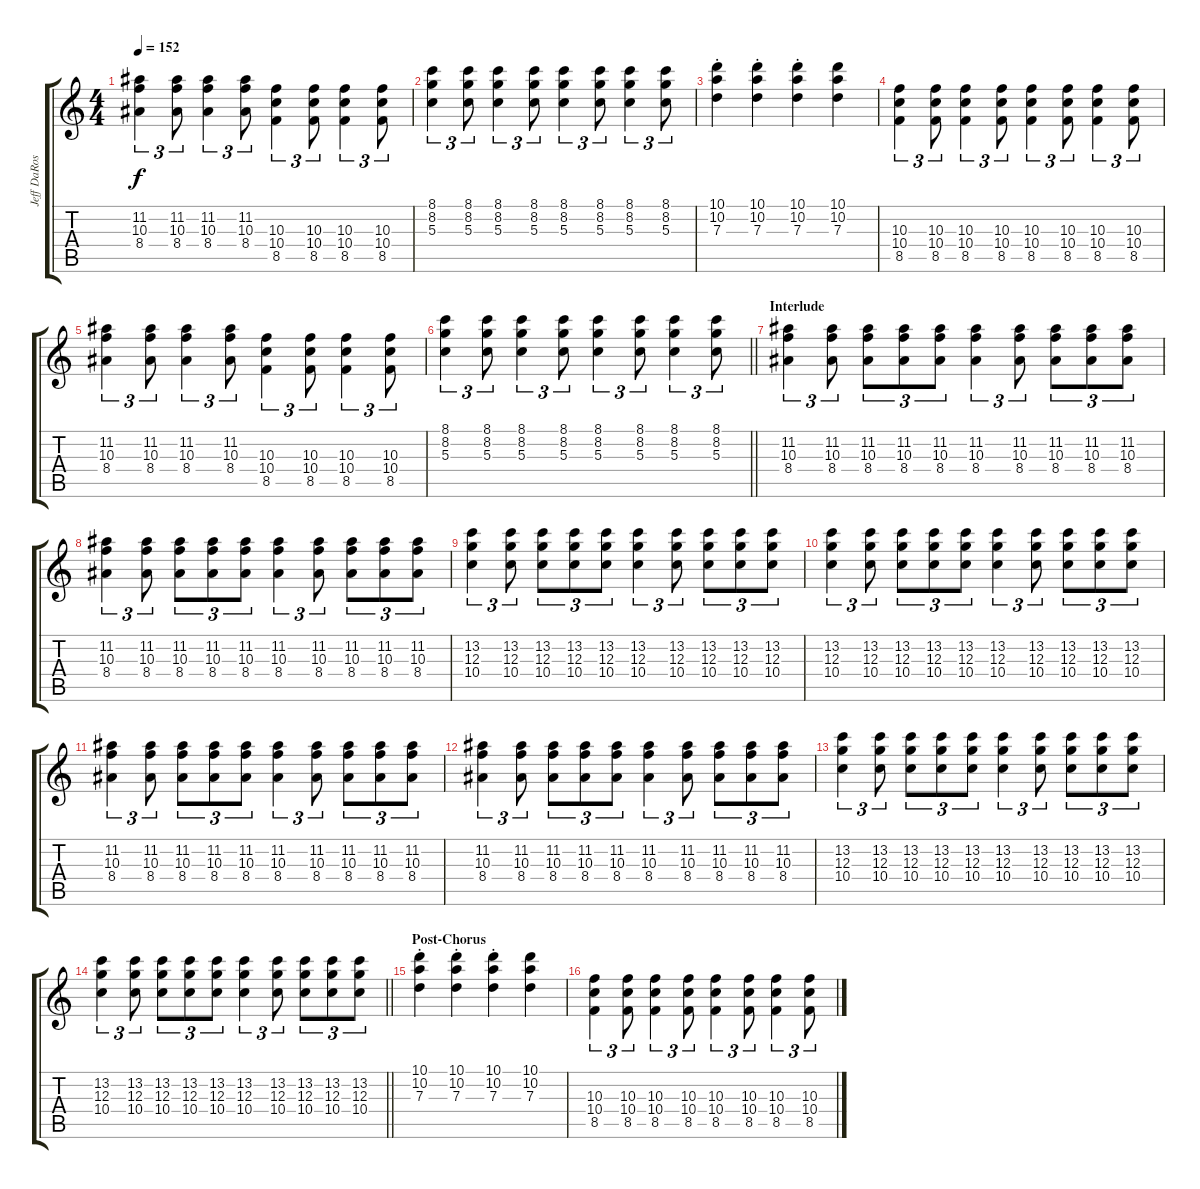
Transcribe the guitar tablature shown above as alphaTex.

\track ("Jeff DaRosa (Banjo Left)" "Jeff DaRos") {instrument banjo}
\staff {score tabs}
\tuning (E4 B3 G3 D3 A2 E2) {hide}
\displaytranspose 12
\ts (4 4)
\tempo 152
\clef g2
\ks c
(11.2 10.3 8.4).4{tu (3 2) dy f} (11.2 10.3 8.4).8{tu (3 2)} (11.2 10.3 8.4).4{tu (3 2)} (11.2 10.3 8.4).8{tu (3 2)} (10.3 10.4 8.5).4{tu (3 2)} (10.3 10.4 8.5).8{tu (3 2)} (10.3 10.4 8.5).4{tu (3 2)} (10.3 10.4 8.5).8{tu (3 2)} |
(8.1 8.2 5.3).4{tu (3 2)} (8.1 8.2 5.3).8{tu (3 2)} (8.1 8.2 5.3).4{tu (3 2)} (8.1 8.2 5.3).8{tu (3 2)} (8.1 8.2 5.3).4{tu (3 2)} (8.1 8.2 5.3).8{tu (3 2)} (8.1 8.2 5.3).4{tu (3 2)} (8.1 8.2 5.3).8{tu (3 2)} |
(10.1{st} 10.2{st} 7.3{st}).4 (10.1{st} 10.2{st} 7.3{st}).4 (10.1{st} 10.2{st} 7.3{st}).4 (10.1 10.2 7.3).4 |
(10.3 10.4 8.5).4{tu (3 2)} (10.3 10.4 8.5).8{tu (3 2)} (10.3 10.4 8.5).4{tu (3 2)} (10.3 10.4 8.5).8{tu (3 2)} (10.3 10.4 8.5).4{tu (3 2)} (10.3 10.4 8.5).8{tu (3 2)} (10.3 10.4 8.5).4{tu (3 2)} (10.3 10.4 8.5).8{tu (3 2)} |
(11.2 10.3 8.4).4{tu (3 2)} (11.2 10.3 8.4).8{tu (3 2)} (11.2 10.3 8.4).4{tu (3 2)} (11.2 10.3 8.4).8{tu (3 2)} (10.3 10.4 8.5).4{tu (3 2)} (10.3 10.4 8.5).8{tu (3 2)} (10.3 10.4 8.5).4{tu (3 2)} (10.3 10.4 8.5).8{tu (3 2)} |
\barLineRight lightlight
(8.1 8.2 5.3).4{tu (3 2)} (8.1 8.2 5.3).8{tu (3 2)} (8.1 8.2 5.3).4{tu (3 2)} (8.1 8.2 5.3).8{tu (3 2)} (8.1 8.2 5.3).4{tu (3 2)} (8.1 8.2 5.3).8{tu (3 2)} (8.1 8.2 5.3).4{tu (3 2)} (8.1 8.2 5.3).8{tu (3 2)} |
\section ("" "Interlude")
(11.2 10.3 8.4).4{tu (3 2)} (11.2 10.3 8.4).8{tu (3 2)} (11.2 10.3 8.4).8{tu (3 2)} (11.2 10.3 8.4).8{tu (3 2)} (11.2 10.3 8.4).8{tu (3 2)} (11.2 10.3 8.4).4{tu (3 2)} (11.2 10.3 8.4).8{tu (3 2)} (11.2 10.3 8.4).8{tu (3 2)} (11.2 10.3 8.4).8{tu (3 2)} (11.2 10.3 8.4).8{tu (3 2)} |
(11.2 10.3 8.4).4{tu (3 2)} (11.2 10.3 8.4).8{tu (3 2)} (11.2 10.3 8.4).8{tu (3 2)} (11.2 10.3 8.4).8{tu (3 2)} (11.2 10.3 8.4).8{tu (3 2)} (11.2 10.3 8.4).4{tu (3 2)} (11.2 10.3 8.4).8{tu (3 2)} (11.2 10.3 8.4).8{tu (3 2)} (11.2 10.3 8.4).8{tu (3 2)} (11.2 10.3 8.4).8{tu (3 2)} |
(13.2 12.3 10.4).4{tu (3 2)} (13.2 12.3 10.4).8{tu (3 2)} (13.2 12.3 10.4).8{tu (3 2)} (13.2 12.3 10.4).8{tu (3 2)} (13.2 12.3 10.4).8{tu (3 2)} (13.2 12.3 10.4).4{tu (3 2)} (13.2 12.3 10.4).8{tu (3 2)} (13.2 12.3 10.4).8{tu (3 2)} (13.2 12.3 10.4).8{tu (3 2)} (13.2 12.3 10.4).8{tu (3 2)} |
(13.2 12.3 10.4).4{tu (3 2)} (13.2 12.3 10.4).8{tu (3 2)} (13.2 12.3 10.4).8{tu (3 2)} (13.2 12.3 10.4).8{tu (3 2)} (13.2 12.3 10.4).8{tu (3 2)} (13.2 12.3 10.4).4{tu (3 2)} (13.2 12.3 10.4).8{tu (3 2)} (13.2 12.3 10.4).8{tu (3 2)} (13.2 12.3 10.4).8{tu (3 2)} (13.2 12.3 10.4).8{tu (3 2)} |
(11.2 10.3 8.4).4{tu (3 2)} (11.2 10.3 8.4).8{tu (3 2)} (11.2 10.3 8.4).8{tu (3 2)} (11.2 10.3 8.4).8{tu (3 2)} (11.2 10.3 8.4).8{tu (3 2)} (11.2 10.3 8.4).4{tu (3 2)} (11.2 10.3 8.4).8{tu (3 2)} (11.2 10.3 8.4).8{tu (3 2)} (11.2 10.3 8.4).8{tu (3 2)} (11.2 10.3 8.4).8{tu (3 2)} |
(11.2 10.3 8.4).4{tu (3 2)} (11.2 10.3 8.4).8{tu (3 2)} (11.2 10.3 8.4).8{tu (3 2)} (11.2 10.3 8.4).8{tu (3 2)} (11.2 10.3 8.4).8{tu (3 2)} (11.2 10.3 8.4).4{tu (3 2)} (11.2 10.3 8.4).8{tu (3 2)} (11.2 10.3 8.4).8{tu (3 2)} (11.2 10.3 8.4).8{tu (3 2)} (11.2 10.3 8.4).8{tu (3 2)} |
(13.2 12.3 10.4).4{tu (3 2)} (13.2 12.3 10.4).8{tu (3 2)} (13.2 12.3 10.4).8{tu (3 2)} (13.2 12.3 10.4).8{tu (3 2)} (13.2 12.3 10.4).8{tu (3 2)} (13.2 12.3 10.4).4{tu (3 2)} (13.2 12.3 10.4).8{tu (3 2)} (13.2 12.3 10.4).8{tu (3 2)} (13.2 12.3 10.4).8{tu (3 2)} (13.2 12.3 10.4).8{tu (3 2)} |
\barLineRight lightlight
(13.2 12.3 10.4).4{tu (3 2)} (13.2 12.3 10.4).8{tu (3 2)} (13.2 12.3 10.4).8{tu (3 2)} (13.2 12.3 10.4).8{tu (3 2)} (13.2 12.3 10.4).8{tu (3 2)} (13.2 12.3 10.4).4{tu (3 2)} (13.2 12.3 10.4).8{tu (3 2)} (13.2 12.3 10.4).8{tu (3 2)} (13.2 12.3 10.4).8{tu (3 2)} (13.2 12.3 10.4).8{tu (3 2)} |
\section ("" "Post-Chorus")
(10.1{st} 10.2{st} 7.3{st}).4 (10.1{st} 10.2{st} 7.3{st}).4 (10.1{st} 10.2{st} 7.3{st}).4 (10.1 10.2 7.3).4 |
(10.3 10.4 8.5).4{tu (3 2)} (10.3 10.4 8.5).8{tu (3 2)} (10.3 10.4 8.5).4{tu (3 2)} (10.3 10.4 8.5).8{tu (3 2)} (10.3 10.4 8.5).4{tu (3 2)} (10.3 10.4 8.5).8{tu (3 2)} (10.3 10.4 8.5).4{tu (3 2)} (10.3 10.4 8.5).8{tu (3 2)}
